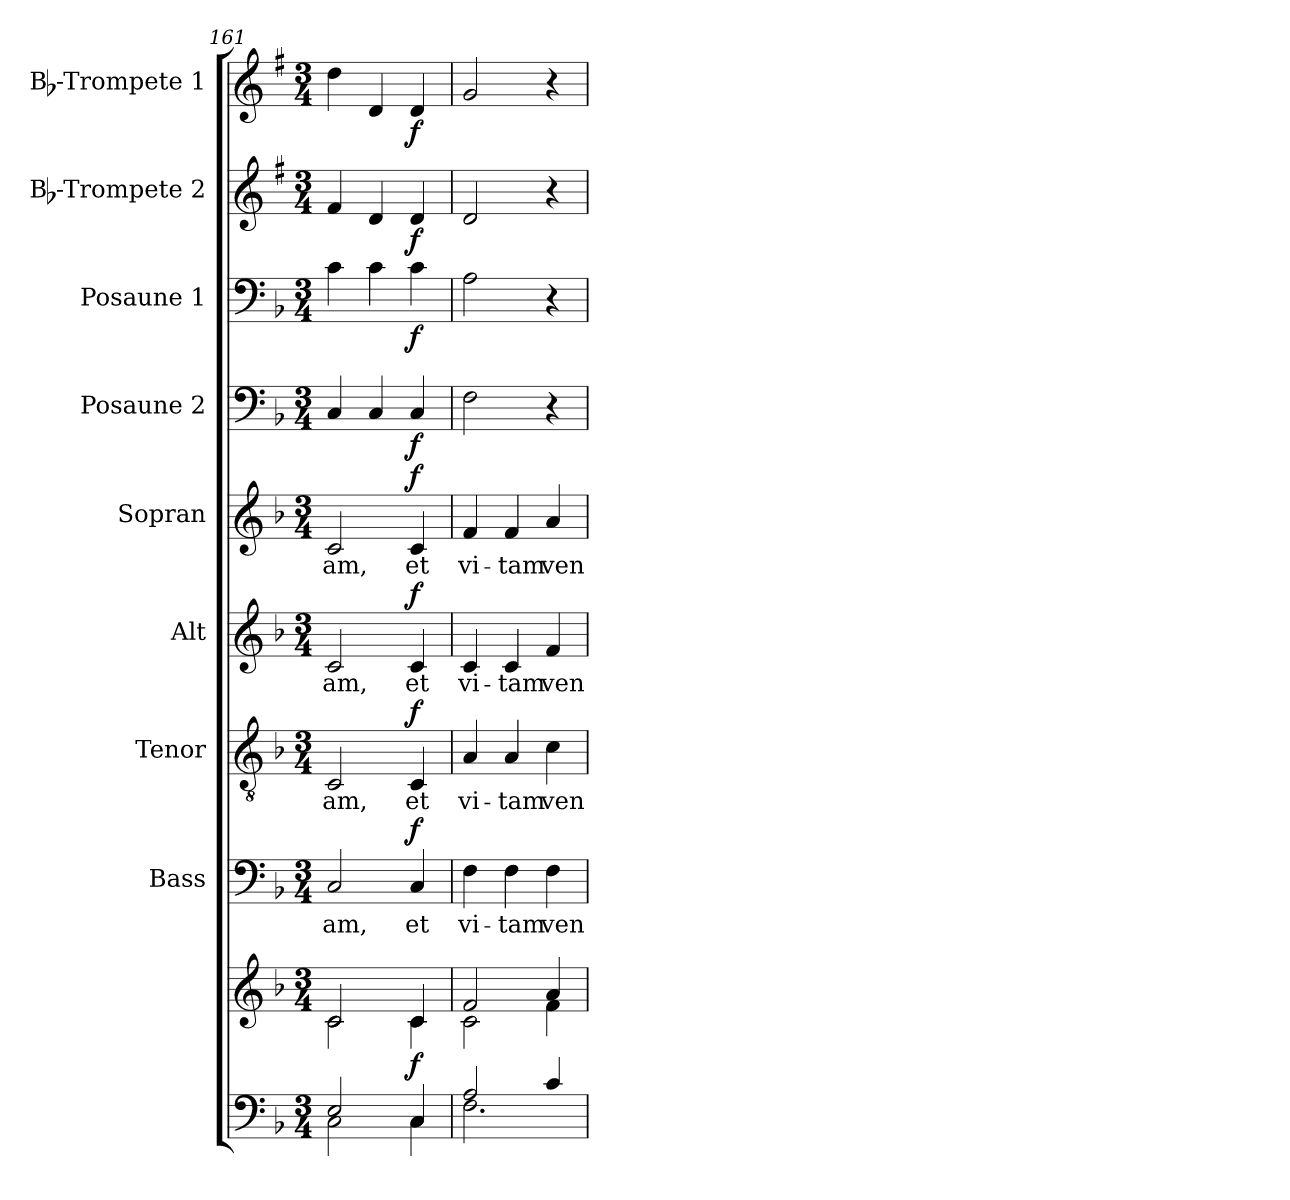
**kern	**kern	**dynam	**kern	**text	**dynam	**kern	**text	**dynam	**kern	**text	**dynam	**kern	**text	**dynam	**kern	**dynam	**kern	**dynam	**kern	**dynam	**kern	**dynam
*part9	*part9	*part9	*part8	*part8	*part8	*part7	*part7	*part7	*part6	*part6	*part6	*part5	*part5	*part5	*part4	*part4	*part3	*part3	*part2	*part2	*part1	*part1
*staff10	*staff9	*staff9/10	*staff8	*staff8	*staff8	*staff7	*staff7	*staff7	*staff6	*staff6	*staff6	*staff5	*staff5	*staff5	*staff4	*staff4	*staff3	*staff3	*staff2	*staff2	*staff1	*staff1
*	*	*	*I"Bass	*	*	*I"Tenor	*	*	*I"Alt	*	*	*I"Sopran	*	*	*I"Posaune 2	*	*I"Posaune 1	*	*I"Bb-Trompete 2	*	*I"Bb-Trompete 1	*
*	*	*	*I'B.	*	*	*I'T.	*	*	*I'A.	*	*	*I'S.	*	*	*I'Pos. 2	*	*I'Pos. 1	*	*I'Bb Trp. 2	*	*I'Bb Trp. 1	*
*clefF4	*clefG2	*	*clefF4	*	*	*clefGv2	*	*	*clefG2	*	*	*clefG2	*	*	*clefF4	*	*clefF4	*	*clefG2	*	*clefG2	*
*	*	*	*	*	*	*	*	*	*	*	*	*	*	*	*	*	*	*	*ITrd1c2	*	*ITrd1c2	*
*k[b-]	*k[b-]	*	*k[b-]	*	*	*k[b-]	*	*	*k[b-]	*	*	*k[b-]	*	*	*k[b-]	*	*k[b-]	*	*k[b-]	*	*k[b-]	*
*F:	*F:	*	*F:	*	*	*F:	*	*	*F:	*	*	*F:	*	*	*F:	*	*F:	*	*F:	*	*F:	*
*M3/4	*M3/4	*	*M3/4	*	*	*M3/4	*	*	*M3/4	*	*	*M3/4	*	*	*M3/4	*	*M3/4	*	*M3/4	*	*M3/4	*
=161	=161	=161	=161	=161	=161	=161	=161	=161	=161	=161	=161	=161	=161	=161	=161	=161	=161	=161	=161	=161	=161	=161
*^	*^	*	*	*	*	*	*	*	*	*	*	*	*	*	*	*	*	*	*	*	*	*
!	!	!	!	!	!	!LO:LY:b	!	!	!LO:LY:b	!	!	!LO:LY:b	!	!	!LO:LY:b	!	!	!	!	!	!	!	!	!
2E/	2C\	2c/	2c\	.	2C/	-am,	.	2C/	-am,	.	2c/	-am,	.	2c/	-am,	.	4C/	.	4c\	.	4e/	.	4cc\	.
.	.	.	.	.	.	.	.	.	.	.	.	.	.	.	.	.	4C/	.	4c\	.	4c/	.	4c/	.
!	!	!	!	!LO:DY:b	!	!LO:LY:b	!LO:DY:a	!	!LO:LY:b	!LO:DY:a	!	!LO:LY:b	!LO:DY:a	!	!LO:LY:b	!LO:DY:a	!	!LO:DY:b	!	!LO:DY:b	!	!LO:DY:b	!	!LO:DY:b
4C/	4C\	4c/	4c\	f	4C/	et	f	4C/	et	f	4c/	et	f	4c/	et	f	4C/	f	4c\	f	4c/	f	4c/	f
!!LO:PB:g=z
=162	=162	=162	=162	=162	=162	=162	=162	=162	=162	=162	=162	=162	=162	=162	=162	=162	=162	=162	=162	=162	=162	=162	=162	=162
!	!	!	!	!	!	!LO:LY:b	!	!	!LO:LY:b	!	!	!LO:LY:b	!	!	!LO:LY:b	!	!	!	!	!	!	!	!	!
2A/	2.F\	2f/	2c\	.	4F\	vi-	.	4A/	vi-	.	4c/	vi-	.	4f/	vi-	.	2F\	.	2A\	.	2c/	.	2f/	.
!	!	!	!	!	!	!LO:LY:b	!	!	!LO:LY:b	!	!	!LO:LY:b	!	!	!LO:LY:b	!	!	!	!	!	!	!	!	!
.	.	.	.	.	4F\	-tam	.	4A/	-tam	.	4c/	-tam	.	4f/	-tam	.	.	.	.	.	.	.	.	.
!	!	!	!	!	!	!LO:LY:b	!	!	!LO:LY:b	!	!	!LO:LY:b	!	!	!LO:LY:b	!	!	!	!	!	!	!	!	!
4c/	.	4a/	4f\	.	4F\	ven-	.	4c\	ven-	.	4f/	ven-	.	4a/	ven-	.	4r	.	4r	.	4r	.	4r	.
*v	*v	*	*	*	*	*	*	*	*	*	*	*	*	*	*	*	*	*	*	*	*	*	*	*
*	*v	*v	*	*	*	*	*	*	*	*	*	*	*	*	*	*	*	*	*	*	*	*	*
=	=	=	=	=	=	=	=	=	=	=	=	=	=	=	=	=	=	=	=	=	=	=
*-	*-	*-	*-	*-	*-	*-	*-	*-	*-	*-	*-	*-	*-	*-	*-	*-	*-	*-	*-	*-	*-	*-
